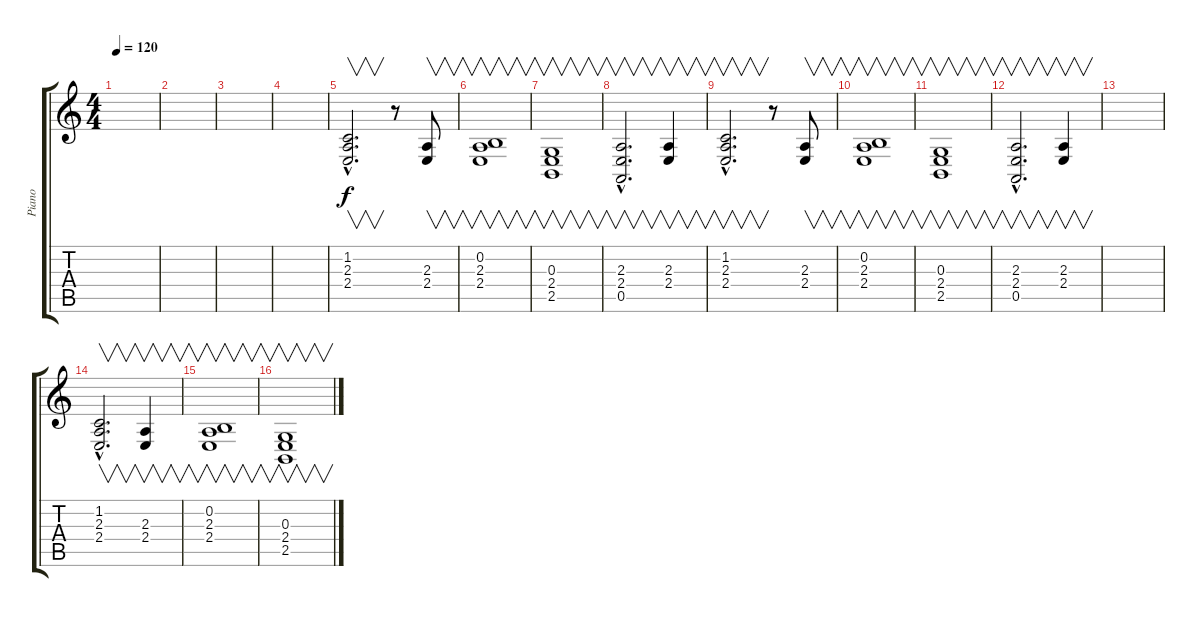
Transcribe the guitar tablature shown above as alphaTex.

\track ("Piano" "Piano") {instrument acousticgrandpiano}
\staff {score tabs}
\tuning (E4 B3 G3 D3 A2 E2) {hide}
\ts (4 4)
\tempo 120
\clef g2
\ks c
|
|
|
|
(1.2{hac} 2.3{hac} 2.4{hac}).2{v d} r.8 (2.3 2.4).8{v} |
(0.2 2.3 2.4).1{v} |
(0.3 2.4 2.5).1{v} |
(2.3{hac} 2.4{hac} 0.5{hac}).2{v d} (2.3 2.4).4{v} |
(1.2{hac} 2.3{hac} 2.4{hac}).2{v d} r.8 (2.3 2.4).8{v} |
(0.2 2.3 2.4).1{v} |
(0.3 2.4 2.5).1{v} |
(2.3{hac} 2.4{hac} 0.5{hac}).2{v d} (2.3 2.4).4{v} |
|
(1.2{hac} 2.3{hac} 2.4{hac}).2{v d} (2.3 2.4).4{v} |
(0.2 2.3 2.4).1{v} |
(0.3 2.4 2.5).1{v}
